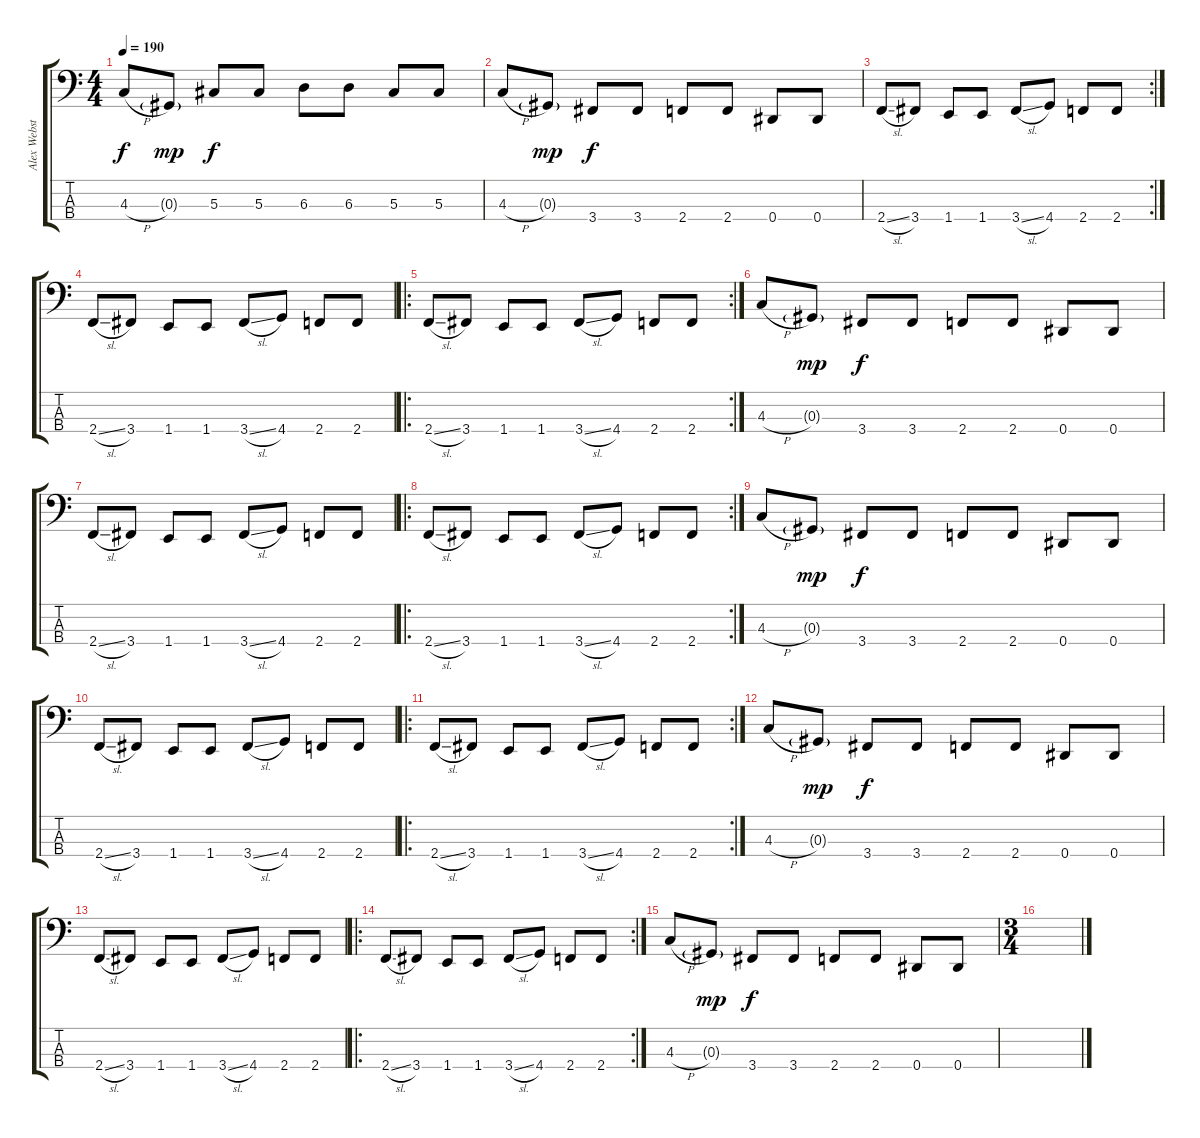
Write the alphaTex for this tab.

\track ("Alex Webster" "Alex Webst") {instrument electricbassfinger}
\staff {score tabs}
\tuning (Gb2 Db2 Ab1 Eb1) {hide}
\ts (4 4)
\tempo 190
\clef f4
\ks c
4.3{h}.8{dy f} 0.3{g}.8{dy mp} 5.3.8{dy f} 5.3.8 6.3.8 6.3.8 5.3.8 5.3.8 |
4.3{h}.8 0.3{g}.8{dy mp} 3.4.8{dy f} 3.4.8 2.4.8 2.4.8 0.4.8 0.4.8 |
\rc 2
2.4{sl}.8 3.4.8 1.4.8 1.4.8 3.4{sl}.8 4.4.8 2.4.8 2.4.8 |
2.4{sl}.8 3.4.8 1.4.8 1.4.8 3.4{sl}.8 4.4.8 2.4.8 2.4.8 |
\ro
\rc 2
2.4{sl}.8 3.4.8 1.4.8 1.4.8 3.4{sl}.8 4.4.8 2.4.8 2.4.8 |
4.3{h}.8 0.3{g}.8{dy mp} 3.4.8{dy f} 3.4.8 2.4.8 2.4.8 0.4.8 0.4.8 |
2.4{sl}.8 3.4.8 1.4.8 1.4.8 3.4{sl}.8 4.4.8 2.4.8 2.4.8 |
\ro
\rc 2
2.4{sl}.8 3.4.8 1.4.8 1.4.8 3.4{sl}.8 4.4.8 2.4.8 2.4.8 |
4.3{h}.8 0.3{g}.8{dy mp} 3.4.8{dy f} 3.4.8 2.4.8 2.4.8 0.4.8 0.4.8 |
2.4{sl}.8 3.4.8 1.4.8 1.4.8 3.4{sl}.8 4.4.8 2.4.8 2.4.8 |
\ro
\rc 2
2.4{sl}.8 3.4.8 1.4.8 1.4.8 3.4{sl}.8 4.4.8 2.4.8 2.4.8 |
4.3{h}.8 0.3{g}.8{dy mp} 3.4.8{dy f} 3.4.8 2.4.8 2.4.8 0.4.8 0.4.8 |
2.4{sl}.8 3.4.8 1.4.8 1.4.8 3.4{sl}.8 4.4.8 2.4.8 2.4.8 |
\ro
\rc 2
2.4{sl}.8 3.4.8 1.4.8 1.4.8 3.4{sl}.8 4.4.8 2.4.8 2.4.8 |
4.3{h}.8 0.3{g}.8{dy mp} 3.4.8{dy f} 3.4.8 2.4.8 2.4.8 0.4.8 0.4.8 |
\ts (3 4)
